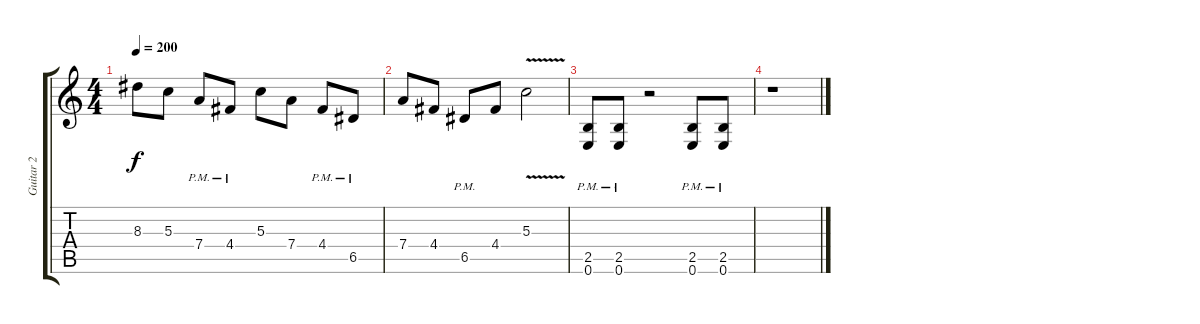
\track ("Guitar 2" "Guitar 2") {instrument distortionguitar bank 108}
\staff {score tabs}
\tuning (E4 B3 G3 D3 A2 E2) {hide}
\ts (4 4)
\tempo 200
\clef g2
\ks c
8.3.8{dy f} 5.3.8 7.4{pm}.8 4.4{pm}.8 5.3.8 7.4.8 4.4{pm}.8 6.5{pm}.8 |
7.4.8 4.4.8 6.5{pm}.8 4.4.8 5.3{v}.2 |
(2.5{pm} 0.6{pm}).8 (2.5{pm} 0.6{pm}).8 r.2 (2.5{pm} 0.6{pm}).8 (2.5{pm} 0.6{pm}).8 |
r.1
